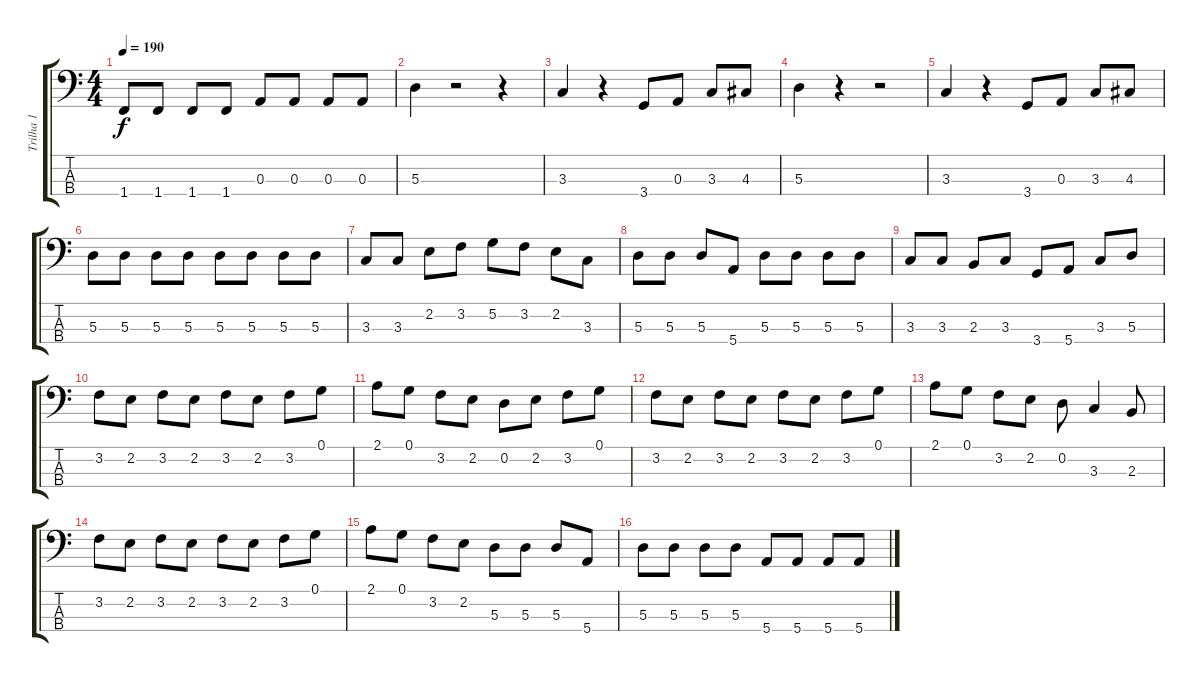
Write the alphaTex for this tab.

\track ("Trilha 1" "Trilha 1") {instrument slapbass2}
\staff {score tabs}
\tuning (G2 D2 A1 E1) {hide}
\ts (4 4)
\tempo 190
\clef f4
\ks c
1.4.8{dy f} 1.4.8 1.4.8 1.4.8 0.3.8 0.3.8 0.3.8 0.3.8 |
5.3.4 r.2 r.4 |
3.3.4 r.4 3.4.8 0.3.8 3.3.8 4.3.8 |
5.3.4 r.4 r.2 |
3.3.4 r.4 3.4.8 0.3.8 3.3.8 4.3.8 |
5.3.8 5.3.8 5.3.8 5.3.8 5.3.8 5.3.8 5.3.8 5.3.8 |
3.3.8 3.3.8 2.2.8 3.2.8 5.2.8 3.2.8 2.2.8 3.3.8 |
5.3.8 5.3.8 5.3.8 5.4.8 5.3.8 5.3.8 5.3.8 5.3.8 |
3.3.8 3.3.8 2.3.8 3.3.8 3.4.8 5.4.8 3.3.8 5.3.8 |
3.2.8 2.2.8 3.2.8 2.2.8 3.2.8 2.2.8 3.2.8 0.1.8 |
2.1.8 0.1.8 3.2.8 2.2.8 0.2.8 2.2.8 3.2.8 0.1.8 |
3.2.8 2.2.8 3.2.8 2.2.8 3.2.8 2.2.8 3.2.8 0.1.8 |
2.1.8 0.1.8 3.2.8 2.2.8 0.2.8 3.3.4 2.3.8 |
3.2.8 2.2.8 3.2.8 2.2.8 3.2.8 2.2.8 3.2.8 0.1.8 |
2.1.8 0.1.8 3.2.8 2.2.8 5.3.8 5.3.8 5.3.8 5.4.8 |
5.3.8 5.3.8 5.3.8 5.3.8 5.4.8 5.4.8 5.4.8 5.4.8
